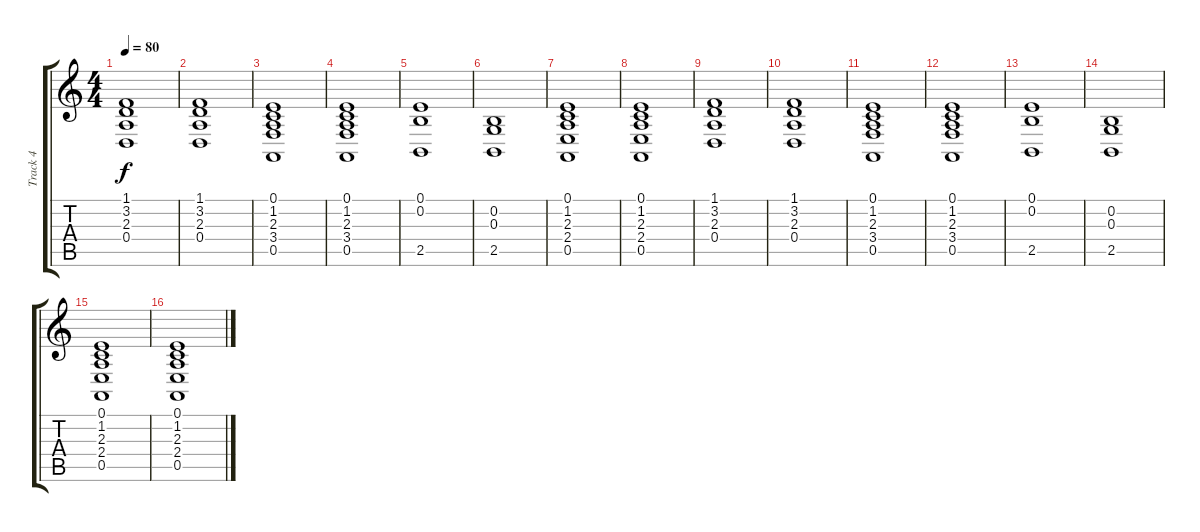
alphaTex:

\track ("Track 4" "Track 4") {instrument fx6goblins}
\staff {score tabs}
\tuning (E4 B3 G3 D3 A2 E2) {hide}
\ts (4 4)
\tempo 80
\clef g2
\ks c
(1.1 3.2 2.3 0.4).1{dy f} |
(1.1 3.2 2.3 0.4).1 |
(0.1 1.2 2.3 3.4 0.5).1 |
(0.1 1.2 2.3 3.4 0.5).1 |
(0.1 0.2 2.5).1 |
(0.2 0.3 2.5).1 |
(0.1 1.2 2.3 2.4 0.5).1 |
(0.1 1.2 2.3 2.4 0.5).1 |
(1.1 3.2 2.3 0.4).1 |
(1.1 3.2 2.3 0.4).1 |
(0.1 1.2 2.3 3.4 0.5).1 |
(0.1 1.2 2.3 3.4 0.5).1 |
(0.1 0.2 2.5).1 |
(0.2 0.3 2.5).1 |
(0.1 1.2 2.3 2.4 0.5).1 |
(0.1 1.2 2.3 2.4 0.5).1
